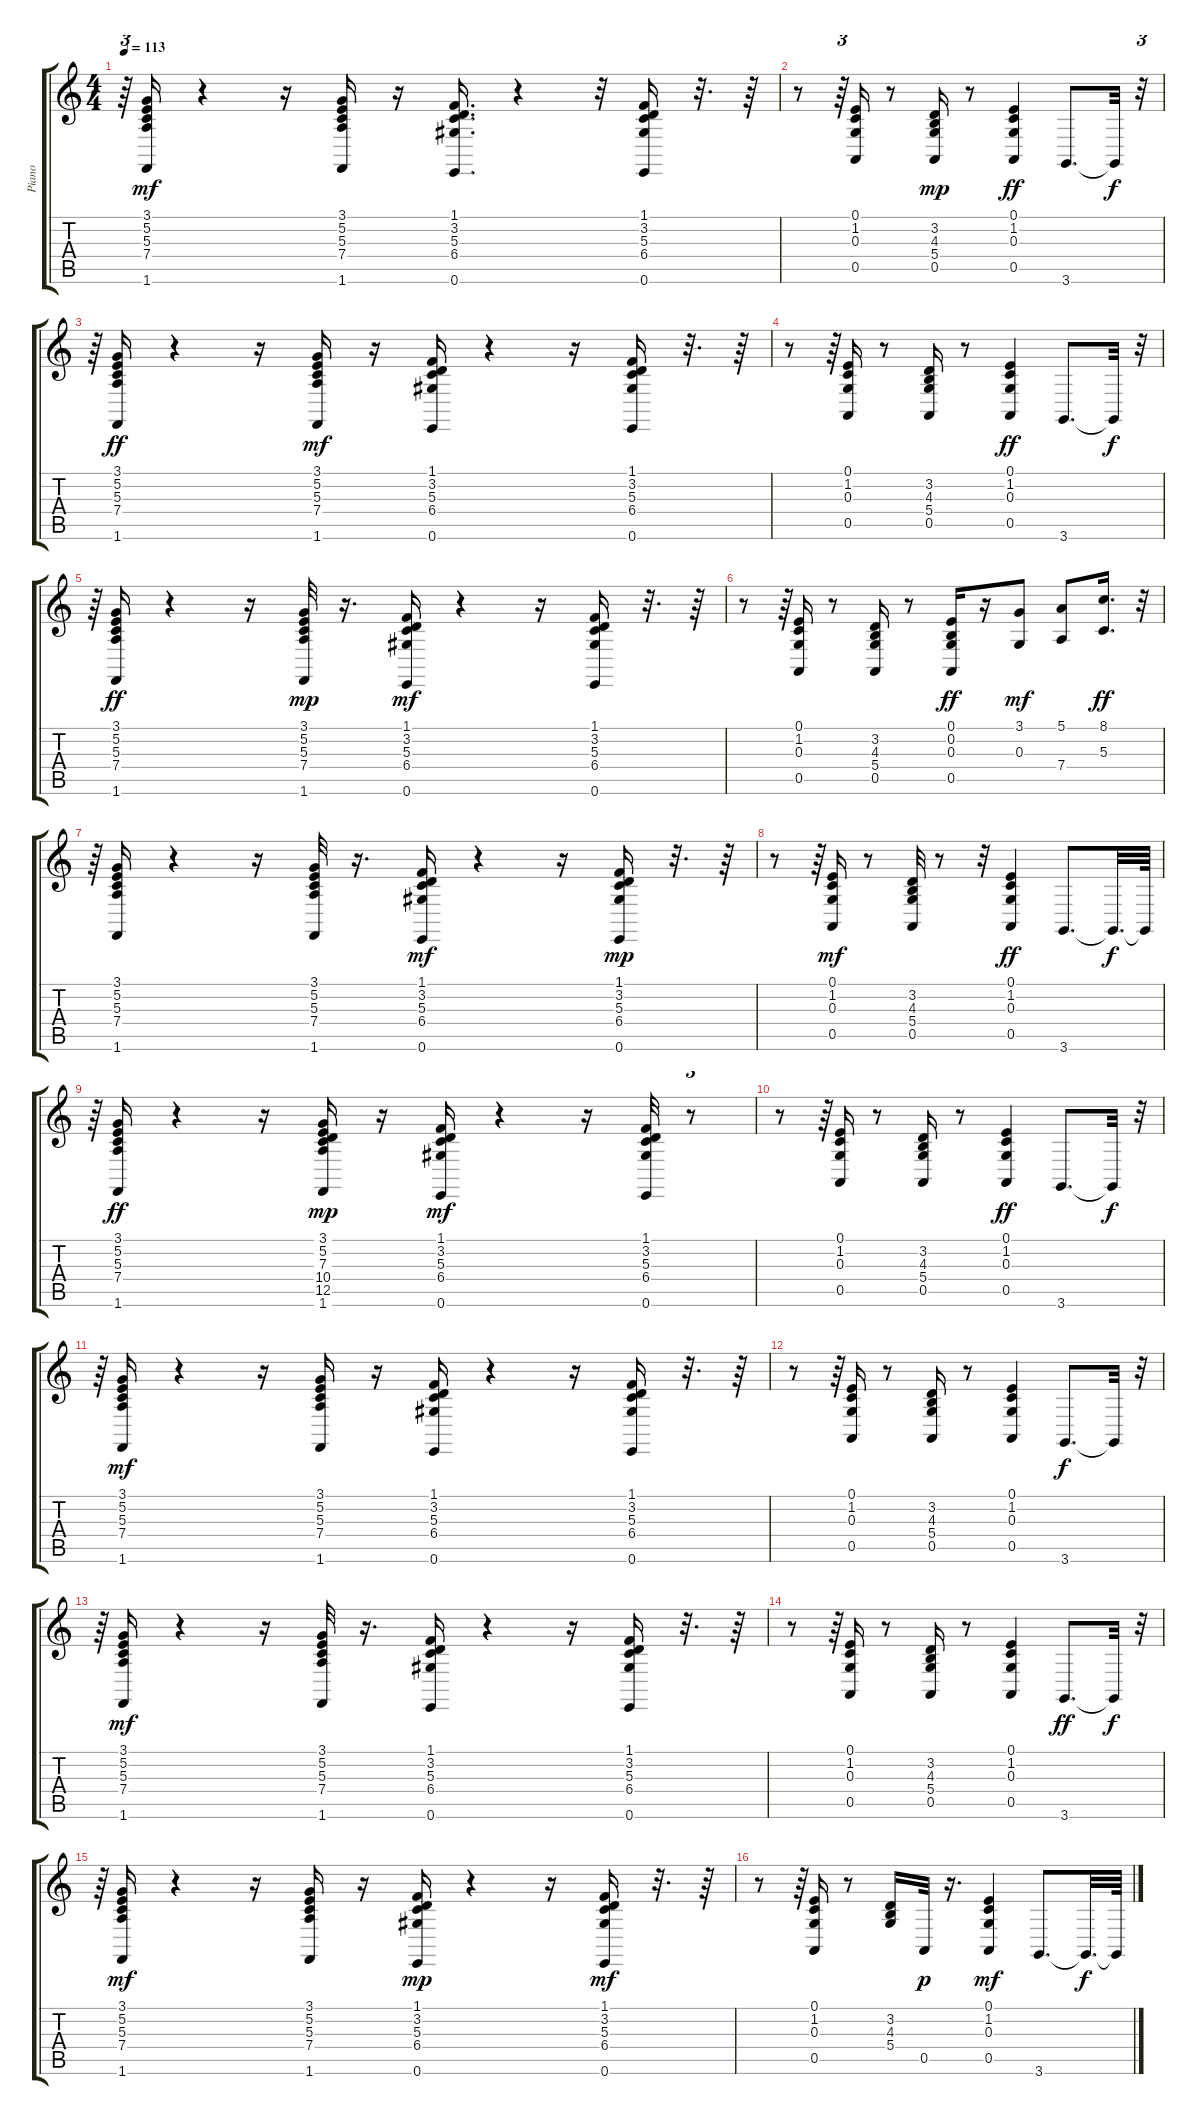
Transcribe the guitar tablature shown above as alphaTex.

\track ("Piano" "Piano") {instrument honkytonkpiano}
\staff {score tabs}
\tuning (E4 B3 G3 D3 A2 E2) {hide}
\ts (4 4)
\tempo 113
\clef g2
\ks c
r.64{tu (3 2) dy f} (3.1 5.2 5.3 7.4 1.6).16{dy mf} r.4 r.16 (3.1 5.2 5.3 7.4 1.6).16 r.16 (1.1 3.2 5.3 6.4 0.6).16{d} r.4 r.32 (1.1 3.2 5.3 6.4 0.6).16 r.32{d} r.64 |
r.8 r.64{tu (3 2)} (0.1 1.2 0.3 0.5).16 r.8 (3.2 4.3 5.4 0.5).16{dy mp} r.8 (0.1 1.2 0.3 0.5).4{dy ff} 3.6.8{d} 3.6{t}.32{dy f} r.32{tu (3 2)} |
r.64{tu (3 2)} (3.1 5.2 5.3 7.4 1.6).16{dy ff} r.4 r.16 (3.1 5.2 5.3 7.4 1.6).16{dy mf} r.16 (1.1 3.2 5.3 6.4 0.6).16 r.4 r.16 (1.1 3.2 5.3 6.4 0.6).16 r.32{d} r.64 |
r.8 r.64{tu (3 2)} (0.1 1.2 0.3 0.5).16 r.8 (3.2 4.3 5.4 0.5).16 r.8 (0.1 1.2 0.3 0.5).4{dy ff} 3.6.8{d} 3.6{t}.32{dy f} r.32{tu (3 2)} |
r.64{tu (3 2)} (3.1 5.2 5.3 7.4 1.6).16{dy ff} r.4 r.16 (3.1 5.2 5.3 7.4 1.6).32{dy mp} r.16{d} (1.1 3.2 5.3 6.4 0.6).16{dy mf} r.4 r.16 (1.1 3.2 5.3 6.4 0.6).16 r.32{d} r.64 |
r.8 r.64{tu (3 2)} (0.1 1.2 0.3 0.5).16 r.8 (3.2 4.3 5.4 0.5).16 r.8 (0.1 0.2 0.3 0.5).16{dy ff} r.16 (3.1 0.3).8{dy mf} (5.1 7.4).8 (8.1 5.3).16{d dy ff} r.32{tu (3 2)} |
r.64{tu (3 2)} (3.1 5.2 5.3 7.4 1.6).16 r.4 r.16 (3.1 5.2 5.3 7.4 1.6).32 r.16{d} (1.1 3.2 5.3 6.4 0.6).16{dy mf} r.4 r.16 (1.1 3.2 5.3 6.4 0.6).16{dy mp} r.32{d} r.64 |
r.8 r.64{tu (3 2)} (0.1 1.2 0.3 0.5).16{dy mf} r.8 (3.2 4.3 5.4 0.5).32 r.8 r.32 (0.1 1.2 0.3 0.5).4{dy ff} 3.6.8{d} 3.6{t}.32{d dy f} 3.6{t}.64 |
r.64{tu (3 2)} (3.1 5.2 5.3 7.4 1.6).16{dy ff} r.4 r.16 (3.1 5.2 7.3 10.4 12.5 1.6).16{dy mp} r.16 (1.1 3.2 5.3 6.4 0.6).16{dy mf} r.4 r.16 (1.1 3.2 5.3 6.4 0.6).32 r.8{tu (3 2)} |
r.8 r.64{tu (3 2)} (0.1 1.2 0.3 0.5).16 r.8 (3.2 4.3 5.4 0.5).16 r.8 (0.1 1.2 0.3 0.5).4{dy ff} 3.6.8{d} 3.6{t}.32{dy f} r.32{tu (3 2)} |
r.64{tu (3 2)} (3.1 5.2 5.3 7.4 1.6).16{dy mf} r.4 r.16 (3.1 5.2 5.3 7.4 1.6).16 r.16 (1.1 3.2 5.3 6.4 0.6).16 r.4 r.16 (1.1 3.2 5.3 6.4 0.6).16 r.32{d} r.64 |
r.8 r.64{tu (3 2)} (0.1 1.2 0.3 0.5).16 r.8 (3.2 4.3 5.4 0.5).16 r.8 (0.1 1.2 0.3 0.5).4 3.6.8{d dy f} 3.6{t}.32 r.32{tu (3 2)} |
r.64{tu (3 2)} (3.1 5.2 5.3 7.4 1.6).16{dy mf} r.4 r.16 (3.1 5.2 5.3 7.4 1.6).32 r.16{d} (1.1 3.2 5.3 6.4 0.6).16 r.4 r.16 (1.1 3.2 5.3 6.4 0.6).16 r.32{d} r.64 |
r.8 r.64{tu (3 2)} (0.1 1.2 0.3 0.5).16 r.8 (3.2 4.3 5.4 0.5).16 r.8 (0.1 1.2 0.3 0.5).4 3.6.8{d dy ff} 3.6{t}.32{dy f} r.32{tu (3 2)} |
r.64{tu (3 2)} (3.1 5.2 5.3 7.4 1.6).16{dy mf} r.4 r.16 (3.1 5.2 5.3 7.4 1.6).16 r.16 (1.1 3.2 5.3 6.4 0.6).16{dy mp} r.4 r.16 (1.1 3.2 5.3 6.4 0.6).16{dy mf} r.32{d} r.64 |
r.8 r.64{tu (3 2)} (0.1 1.2 0.3 0.5).16 r.8 (3.2 4.3 5.4).16 0.5.32{dy p} r.16{d} (0.1 1.2 0.3 0.5).4{dy mf} 3.6.8{d} 3.6{t}.32{d dy f} 3.6{t}.64
